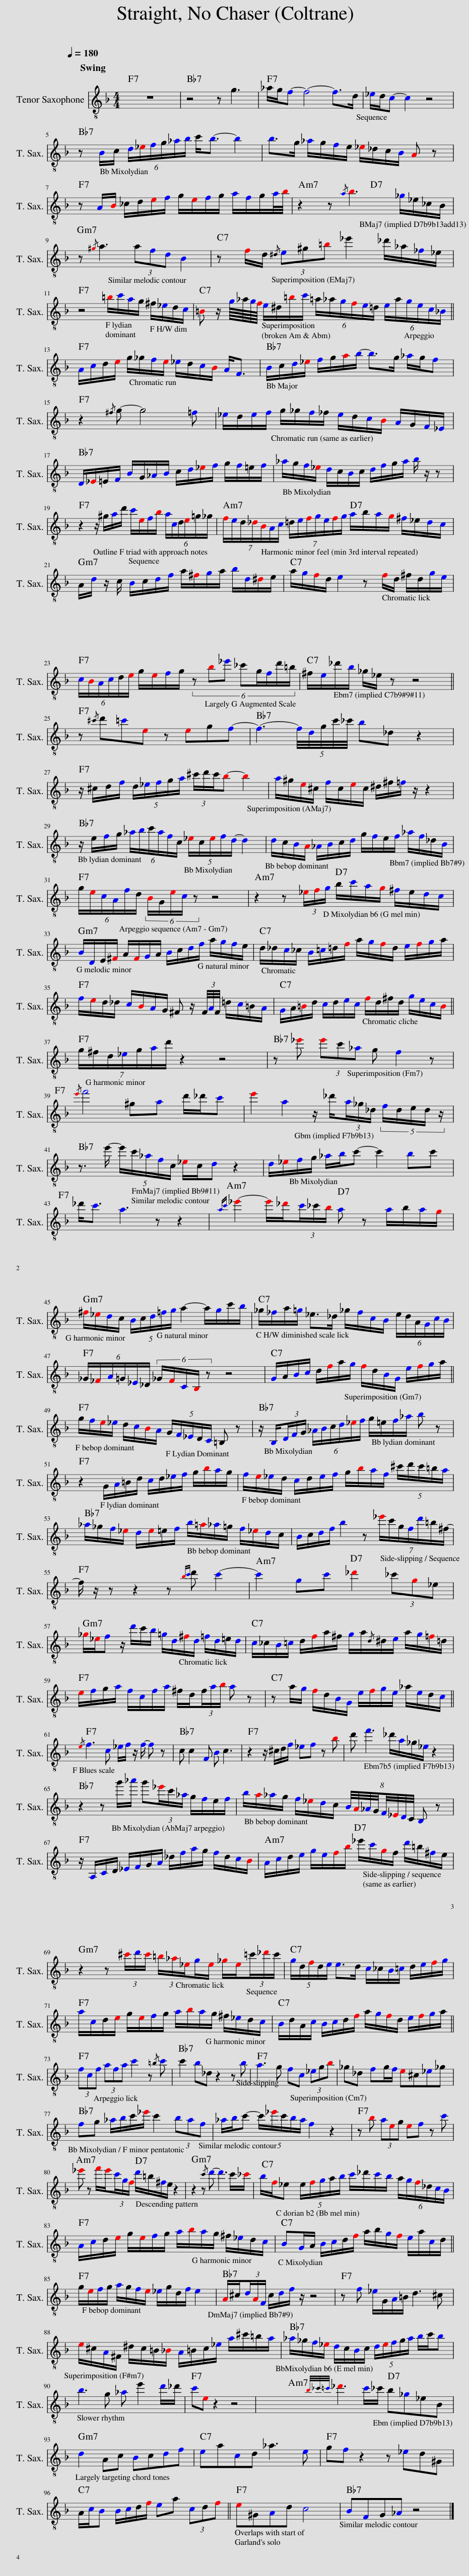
X:1
%%score 1 2
L:1/8
Q:1/4=180
M:4/4
I:linebreak $
K:F
V:1 treble transpose=-14
V:2 treble
V:1
[K:F] z8 | z4 z a3 | b/a/g- g4- g>e | f/e/d- d2 z4 |$ z c/d/ (6:4:6e/f/g/a/b/c'/ d'<c'- c'2 | %5
 c'>a b/a/g/^f/ =f/_e/d/c/ =B z |$ z =B/c/ _d/e/^f/g/ a/f/g/a/ =b/g/a/b/4c'/4 | z2 z{/=b} c'3 _a/f/_d/c/ |$ z{/^a} =b3 (3bge c2 | z g/e/{/^e} (3^f^a^c' f'2 _e'/b/_g/=f/ |$ %10
 z4 ^c'/d'/=b/a/ ^g/f/e/d/ | ^c z/ a/8b/8a/8g/8 ^f/^e/^c'/d'/ (6:4:6=b/_b/a/g/f/=e/ (6:4:6f/b/a/f/d/=c/ ||$ =B/d/e/^f/ a/_a/g/f/ =f/e/d/c/ B<G | c/d/e/f/ g/a/=b/c'/- c'>a _b/a/g |$ z2{/^g} a- a4 =g | %15
 f/e/f/g/ a/_a/g/_g/ f/e/d/c/ =B/A/G/F/ |$ E/F/^F/G/ c/A/B/c/ d/e/f/g/ a/g/^f/g/ | b/a/g/f/ e/d/c/d/ e/g/a/b/ c'/ z/ z |$ z2 z/ ^a/=b/e'/ d'/^f/g/c'/ (6:4:6b/d/e/f/=a/_a/ | (7:4:7g/^f/e/_e/c/=B/d/ (7:4:7=e/f/g/a/f/g/a/ =b/c'/b/a/ ^g/=f/e/d/ |$ %20
 =B/e/ z/ d/ c/d/e/g/ =b/^g/a/b/ c'/e/^e/^f/ | =b/a/g/e/ ^f2 z g/e/ ^g/e/a/f/ |$ (6:4:6d/c/=B/d/e/^f/ a/f/g/a/ (6:4:8z c'f' _d'a/g/e'/^c'/ | ^g/^f/_e'/c'/ _a/=f/ z z4 ||$ z{/^d'} e'=d'^f z fag- | %25
 g3- (5:4:5g/4e/4a/4d'/4_d'/4 c'_e z2 |$ z/ ^d/e/g/ (5:4:5e/f/g/a/=b/ (3^d'/e'/d'/c'- c'2 | =b/^a/^f/^d/ g/d/f/d/ ^e/^g/=g/ z/ z2 |$ z/ ^f/g/a/ (6:4:6b/c'/d'/b/g/d/ (5:4:5=f/d/f/g/e/- e2 | e/d/c/=B/ _B/c/d/e/ a/g/^f/g/ b/g/_e/c/ |$ %30
 (6:4:6a/^f/d/=B/g/e/ (6:4:5c/A/f/d/ z z4 | z2 z (3f/g/a/ c'/d'/=b/a/ ^g/f/e/d/ |$ c/E/^F/^G/ =B/G/A/B/ c/d/e/g/ =b/a/g/^f/ | e/_e/d/_d/ c/=d/=e/g/ =b/a/g/e/ ^f/g/a/b/ |$ g/^f/e/_e/ d/c/=B/A/ ^G z/ (3G/4B/4G/4 =e/d/^c/B/ | %35
 A/=B/^c/e/ d/e/^f/d/ g/e/^g/e/ a/f/d/c/ ||$ (7:4:7a/^g/e/f/a/=b/e'/ z2 z4 | z f' (3f'd'b a g2 z |${/^f'} g'4 ^a=b e'/_e'/d' | ^f'2 =b2 z/ _e'/(3b/_a/_e/ (5:4:5g/e/^f/e/ z/ |$ %40
 z3/2 ^f'/- (5:4:5f'/d'/b/g/d/ f/d/e z2 | e/f/g/a/ b/c'/d'- d'2 c'd' |$ _e'<d' =b3 z z2 |{=bd'} f'2- f'/_e'/(3d'/_d'/c'/ b z b/c'/b/a/ |$ ^g/f/e/d/ (5:4:5c/d/e/=g/a/ =b2- b/a/d'/c'/ | %45
 _a/_g/=b/=a/ f>_e _a/g/d/c/ (6:4:6f/e/=B/A/d/c/ |$ (6:4:6_A/_G/=B/=A/F/_E/ (6:4:5_A/G/D/C/ z z4 | A/=B/c/d/ e/g/=b/a/ g/e/c/A/ ^f/g/a/b/ ||$ a/g/^f/=f/ e/d/c/=B/ (5:4:5A/G/F/E/D/ ^C z | z/ C/(3E/G/A/ (6:4:6B/c/d/e/f/g/ a/^f/g/b/ c' z |$ %50
 z2 A/=B/^c/e/ d/e/f/g/ a/c'/=b/a/ | g/^f/=f/e/ d/e/f/g/ a/c'/=b/g/ (5:4:5^d'/e'/d'/^c'/b/ |$ b/_a/g/f/ e/f/^f/g/ c'/=b/_b/=a/ g/=f/e/d/ | c/d/e/g/ c'2 z (7:6:7f'/d'/a/g/e'/^c'/^g/- |$ g/ z/ z z2 z{c'd'} e' d'2- | %55
 d'2 ad' _e'2 (3_d'af |$ _a/f/g z/ e'/d'/c'/ =a/e/^g/e/ =g/e/^f/e/ | d/_d/c/=d/ e/g/=b/^g/ a/b/{/e}^e/^f/ b/a/=g/=e/ |$ ^f/g/a/=b/ g/d/g/b/ ^g/e/(3g/b/c'/ b z | z =b/a/ g/e/c/A/ ^f/g/a/f/ _b/f/e/d/ ||$ %60
{/^f} g3 d =f/g/ z/ g/- g z | d d2 G c d3 | z2 z/ ^d/e/g/ fg z c' | e' g'3 _e'/=b/_a/f/ z2 |$ z2 z a'/b'/ a'(3f'/d'/b/ a/g/^f/g/ | %65
 c'/=b/_b/a/ g/f/e/d/ c/4=B/4_B/4A/4G/4F/4E/4D/4 C z |$ z/ =B,/D/E/ F/G/A/=B/ _e/g/=b/a/ g/e/d/c/ | =B/d/e/^f/ a/f/g/c'/ f'/d'/a/g/ e'/^c'/^g/f/ |$ z2 z (3^d'/e'/d'/ (3^c'/b/f/a/f/ _a/f/(3=d'/_e'/d'/ | (5:4:5a/e/g/e/^f/ f>e d/_d/c/=d/ e/f/g/a/ |$ %70
 =b/d/e/^f/ a/f/g/a/ b/c'/b/a/ ^g/=f/e/d/ | c/e/=B/d/ c/d/e/g/ =b/a/g/e/ ^f/g/a/b/ ||$ (3gdg (3=bgb d'2 z{/^c'} d' | d'2 c'_e z2 z c' | =b3 a gd (3fac' | %75
 _a_e ga/g/ ^f^d=f_a |$ ga b/c'/d'/f'/ d'2 (3c'bg | b/c'/d'- (5:4:5d'/f'/d'/c'/b/ g2 z2 | z c' (3=b^fa fg z d' |$ f' z g'/f'/(3d'/a/g/ e'/^c'/^g/^f/ z2 | %80
 z2 z{/d'} e'- e'3 d'/_d'/ | c'/g/f (5:4:5f/g/a/=b/c'/ d'/_e'/d'/c'/ (6:4:6b/a/g/_e/d/c/ |$ =B/d/e/^f/ a/f/g/a/ =b/c'/b/a/ ^g/=f/e/d/ | cA/=B/ c/d/e/g/ =b/c'/a/g/ ^f/b/d/e/ ||$ a/^f/g/a/ =b/a/g/f/ =f/a/e/g/ f2 | %85
 =B/^d/(3e/B/G/ d/e/g/ z/ z4 | z g f/A/=B/^c/ e3 ^d |$ ^f/^d/=B/^G/ ^e/d/^c/=c/ B/^c/d/=f/ =b/^d'/^c'/b/ | b/_a/g/f/ e/d/c/d/ (5:4:5e/f/g/a/b/ c'/d'/c' |$ c'3 a b ^f'2 e'/_e'/ | %90
 d'^f z2 z4 |{c'_d'=d'} _e'3 d'/_d'/ c'_afc |$ e2 =Bd cdeg | ^f=bde _b3 f | ag z2 z fe^A |$ %95
 =B/d/c c/d/e/g/ ^f=b (3deg || ^f^A=Be d4 | cGAB z4 |] %98
V:2
!p!!8vb(! [F,A,C_E] z z [F,A,CE] z4 | [F,_A,B,D] z z [F,A,B,D] z4 | [F,A,C_E] z z [F,A,CE] z4 | [F,A,C_E] z z [F,A,CE] z4 |$ [F,_A,B,D] z z [F,A,B,D] z4 | %5
 [F,_A,B,D] z z [F,A,B,D] z4 |$ [F,A,C_E] z z [F,A,CE] z4 | [A,CEG] z z [A,CD^F] z4 |$ [G,B,DF] z z [G,B,DF] z4 | [G,B,CE] z z [G,B,CE] z4 |$ %10
 [F,A,C_E] z z [F,A,CE] z4 | [G,B,CE] z z [G,B,CE]!8vb)! z4 ||$!p!!8vb(! [F,A,C_E] z z [F,A,CE] z4 | [F,_A,B,D] z z [F,A,B,D] z4 |$ [F,A,C_E] z z [F,A,CE] z4 | %15
 [F,A,C_E] z z [F,A,CE] z4 |$ [F,_A,B,D] z z [F,A,B,D] z4 | [F,_A,B,D] z z [F,A,B,D] z4 |$ [F,A,C_E] z z [F,A,CE] z4 | [A,CEG] z z [A,CD^F] z4 |$ %20
 [G,B,DF] z z [G,B,DF] z4 | [G,B,CE] z z [G,B,CE] z4 |$ [F,A,C_E] z z [F,A,CE] z4 | [G,B,CE] z z [G,B,CE]!8vb)! z4 ||$!p!!8vb(! [F,A,C_E] z z [F,A,CE] z4 | %25
 [F,_A,B,D] z z [F,A,B,D] z4 |$ [F,A,C_E] z z [F,A,CE] z4 | [F,A,C_E] z z [F,A,CE] z4 |$ [F,_A,B,D] z z [F,A,B,D] z4 | [F,_A,B,D] z z [F,A,B,D] z4 |$ %30
 [F,A,C_E] z z [F,A,CE] z4 | [A,CEG] z z [A,CD^F] z4 |$ [G,B,DF] z z [G,B,DF] z4 | [G,B,CE] z z [G,B,CE] z4 |$ [F,A,C_E] z z [F,A,CE] z4 | %35
 [G,B,CE] z z [G,B,CE]!8vb)! z4 ||$!p!!8vb(! [F,A,C_E] z z [F,A,CE] z4 | [F,_A,B,D] z z [F,A,B,D] z4 |$ [F,A,C_E] z z [F,A,CE] z4 | [F,A,C_E] z z [F,A,CE] z4 |$ %40
 [F,_A,B,D] z z [F,A,B,D] z4 | [F,_A,B,D] z z [F,A,B,D] z4 |$ [F,A,C_E] z z [F,A,CE] z4 | [A,CEG] z z [A,CD^F] z4 |$ [G,B,DF] z z [G,B,DF] z4 | %45
 [G,B,CE] z z [G,B,CE] z4 |$ [F,A,C_E] z z [F,A,CE] z4 | [G,B,CE] z z [G,B,CE]!8vb)! z4 ||$!p!!8vb(! [F,A,C_E] z z [F,A,CE] z4 | [F,_A,B,D] z z [F,A,B,D] z4 |$ %50
 [F,A,C_E] z z [F,A,CE] z4 | [F,A,C_E] z z [F,A,CE] z4 |$ [F,_A,B,D] z z [F,A,B,D] z4 | [F,_A,B,D] z z [F,A,B,D] z4 |$ [F,A,C_E] z z [F,A,CE] z4 | %55
 [A,CEG] z z [A,CD^F] z4 |$ [G,B,DF] z z [G,B,DF] z4 | [G,B,CE] z z [G,B,CE] z4 |$ [F,A,C_E] z z [F,A,CE] z4 | [G,B,CE] z z [G,B,CE]!8vb)! z4 ||$ %60
!p!!8vb(! [F,A,C_E] z z [F,A,CE] z4 | [F,_A,B,D] z z [F,A,B,D] z4 | [F,A,C_E] z z [F,A,CE] z4 | [F,A,C_E] z z [F,A,CE] z4 |$ [F,_A,B,D] z z [F,A,B,D] z4 | %65
 [F,_A,B,D] z z [F,A,B,D] z4 |$ [F,A,C_E] z z [F,A,CE] z4 | [A,CEG] z z [A,CD^F] z4 |$ [G,B,DF] z z [G,B,DF] z4 | [G,B,CE] z z [G,B,CE] z4 |$ %70
 [F,A,C_E] z z [F,A,CE] z4 | [G,B,CE] z z [G,B,CE]!8vb)! z4 ||$!p!!8vb(! [F,A,C_E] z z [F,A,CE] z4 | [F,_A,B,D] z z [F,A,B,D] z4 | [F,A,C_E] z z [F,A,CE] z4 | %75
 [F,A,C_E] z z [F,A,CE] z4 |$ [F,_A,B,D] z z [F,A,B,D] z4 | [F,_A,B,D] z z [F,A,B,D] z4 | [F,A,C_E] z z [F,A,CE] z4 |$ [A,CEG] z z [A,CD^F] z4 | %80
 [G,B,DF] z z [G,B,DF] z4 | [G,B,CE] z z [G,B,CE] z4 |$ [F,A,C_E] z z [F,A,CE] z4 | [G,B,CE] z z [G,B,CE]!8vb)! z4 ||$!p!!8vb(! [F,A,C_E] z z [F,A,CE] z4 | %85
 [F,_A,B,D] z z [F,A,B,D] z4 | [F,A,C_E] z z [F,A,CE] z4 |$ [F,A,C_E] z z [F,A,CE] z4 | [F,_A,B,D] z z [F,A,B,D] z4 |$ [F,_A,B,D] z z [F,A,B,D] z4 | %90
 [F,A,C_E] z z [F,A,CE] z4 | [A,CEG] z z [A,CD^F] z4 |$ [G,B,DF] z z [G,B,DF] z4 | [G,B,CE] z z [G,B,CE] z4 | [F,A,C_E] z z [F,A,CE] z4 |$ %95
 [G,B,CE] z z [G,B,CE]!8vb)! z4 ||!p!!8vb(! [F,A,C_E] z z [F,A,CE] z4 | [F,_A,B,D] z z [F,A,B,D] z4!8vb)! |] %98
